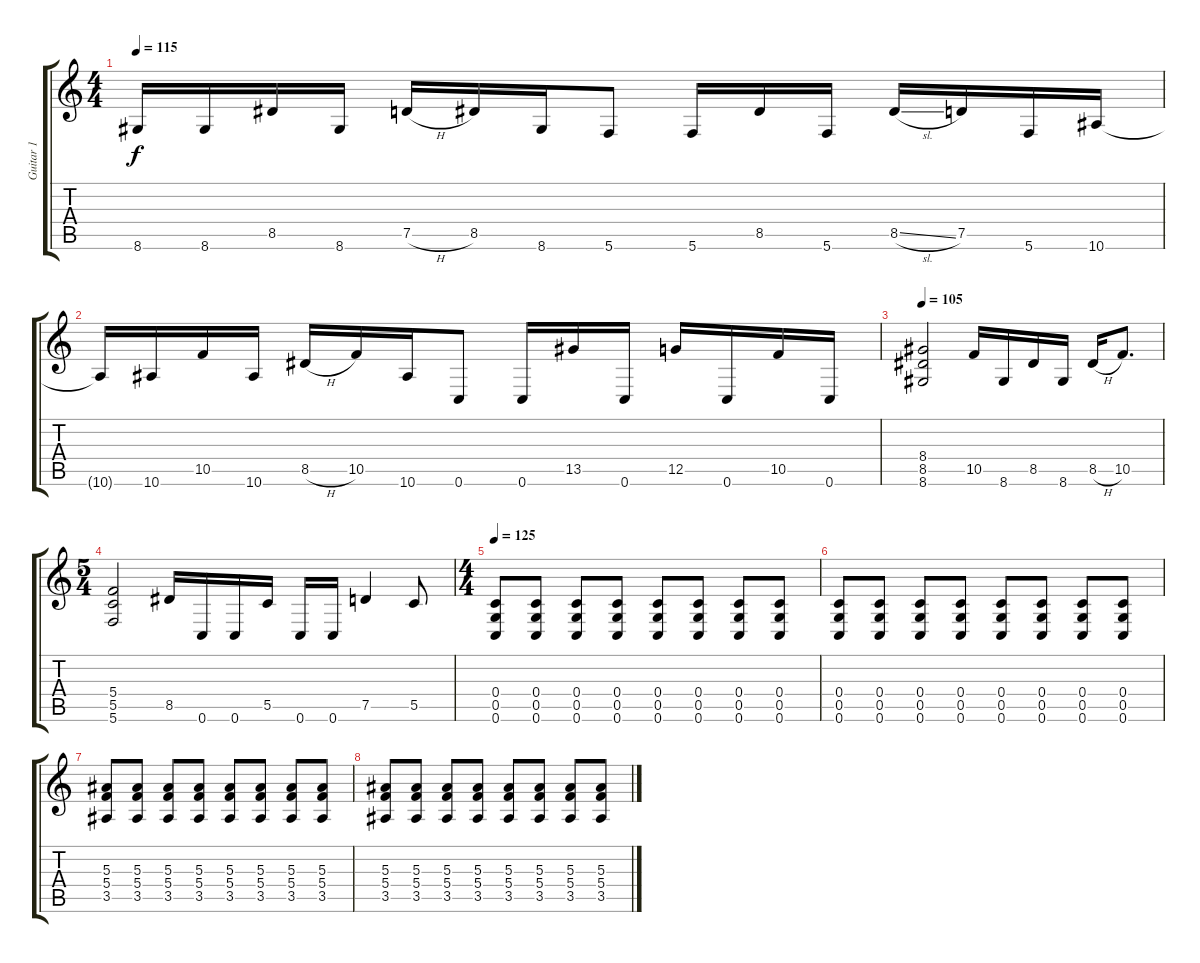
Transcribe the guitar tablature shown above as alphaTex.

\track ("Guitar 1" "Guitar 1") {instrument distortionguitar}
\staff {score tabs}
\tuning (D4 A3 F3 C3 G2 C2) {hide}
\ts (4 4)
\tempo 115
\clef g2
\ks c
8.6.16{dy f} 8.6.16 8.5.16 8.6.16 7.5{h}.16 8.5.16 8.6.16 5.6.8 5.6.16 8.5.16 5.6.16 8.5{sl}.16 7.5.16 5.6.16 10.6.16 |
10.6{t}.16 10.6.16 10.5.16 10.6.16 8.5{h}.16 10.5.16 10.6.16 0.6.8 0.6.16 13.5.16 0.6.16 12.5.16 0.6.16 10.5.16 0.6.16 |
\tempo 105
(8.4 8.5 8.6).2 10.5.16 8.6.16 8.5.16 8.6.16 8.5{h}.16 10.5.8{d} |
\ts (5 4)
(5.4 5.5 5.6).2 8.5.16 0.6.16 0.6.16 5.5.16 0.6.16 0.6.16 7.5.4 5.5.8 |
\ts (4 4)
\tempo 125
(0.4 0.5 0.6).8 (0.4 0.5 0.6).8 (0.4 0.5 0.6).8 (0.4 0.5 0.6).8 (0.4 0.5 0.6).8 (0.4 0.5 0.6).8 (0.4 0.5 0.6).8 (0.4 0.5 0.6).8 |
(0.4 0.5 0.6).8 (0.4 0.5 0.6).8 (0.4 0.5 0.6).8 (0.4 0.5 0.6).8 (0.4 0.5 0.6).8 (0.4 0.5 0.6).8 (0.4 0.5 0.6).8 (0.4 0.5 0.6).8 |
(5.3 5.4 3.5).8 (5.3 5.4 3.5).8 (5.3 5.4 3.5).8 (5.3 5.4 3.5).8 (5.3 5.4 3.5).8 (5.3 5.4 3.5).8 (5.3 5.4 3.5).8 (5.3 5.4 3.5).8 |
(5.3 5.4 3.5).8 (5.3 5.4 3.5).8 (5.3 5.4 3.5).8 (5.3 5.4 3.5).8 (5.3 5.4 3.5).8 (5.3 5.4 3.5).8 (5.3 5.4 3.5).8 (5.3 5.4 3.5).8
